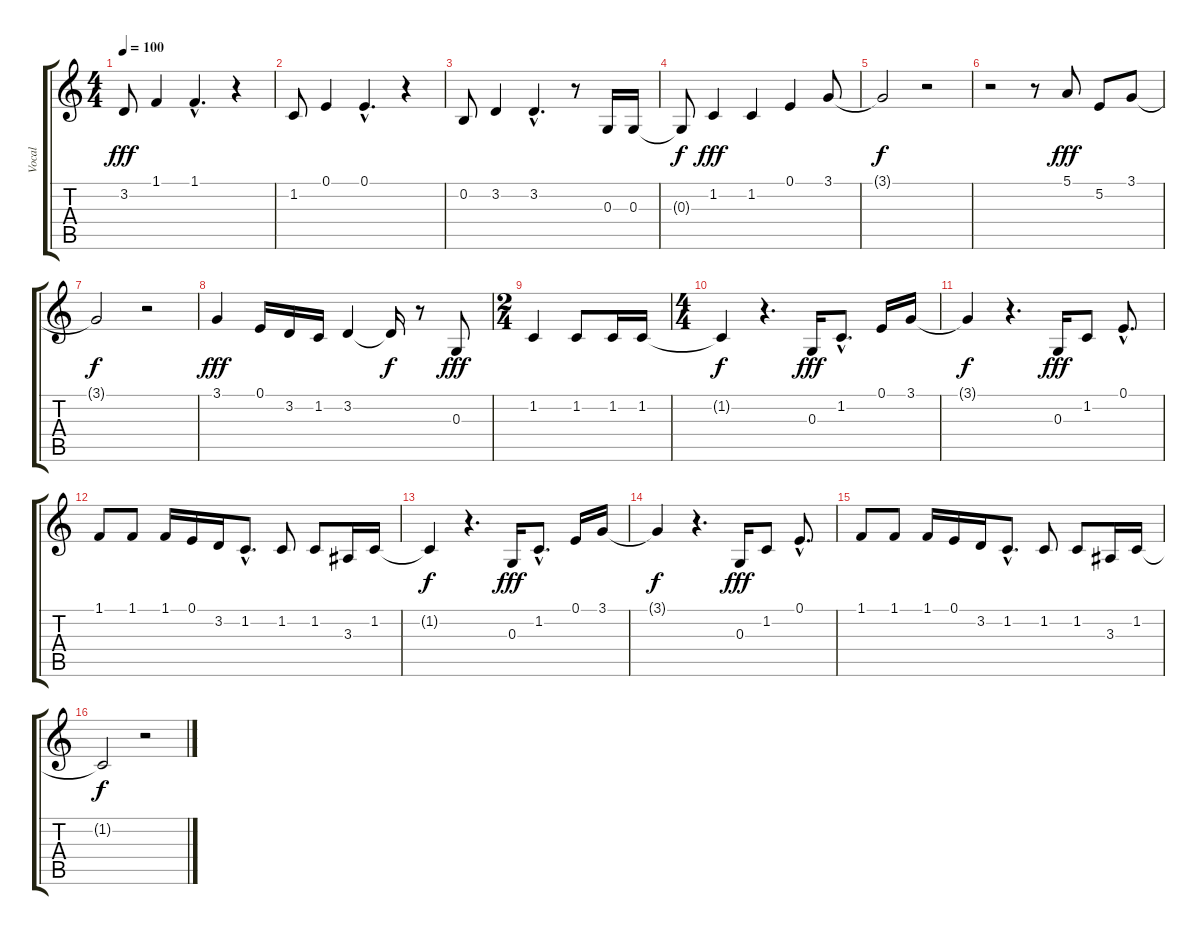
\track ("Vocal" "Vocal") {instrument clarinet}
\staff {score tabs}
\tuning (E4 B3 G3 D3 A2 E2) {hide}
\ts (4 4)
\tempo 100
\clef g2
\ks c
3.2.8{dy fff} 1.1.4 1.1{hac}.4{d} r.4 |
1.2.8 0.1.4 0.1{hac}.4{d} r.4 |
0.2.8 3.2.4 3.2{hac}.4{d} r.8 0.3.16 0.3.16 |
0.3{t}.8{dy f} 1.2.4{dy fff} 1.2.4 0.1.4 3.1.8 |
3.1{t}.2{dy f} r.2 |
r.2 r.8 5.1.8{dy fff} 5.2.8 3.1.8 |
3.1{t}.2{dy f} r.2 |
3.1.4{dy fff} 0.1.16 3.2.16 1.2.16 3.2.4 3.2{t}.16{dy f} r.8 0.3.8{dy fff} |
\ts (2 4)
1.2.4 1.2.8 1.2.16 1.2.16 |
\ts (4 4)
1.2{t}.4{dy f} r.4{d} 0.3.16{dy fff} 1.2{hac}.8{d} 0.1.16 3.1.16 |
3.1{t}.4{dy f} r.4{d} 0.3.16{dy fff} 1.2.8 0.1{hac}.8{d} |
1.1.8 1.1.8 1.1.16 0.1.16 3.2.16 1.2{hac}.8{d} 1.2.8 1.2.8 3.3.16 1.2.16 |
1.2{t}.4{dy f} r.4{d} 0.3.16{dy fff} 1.2{hac}.8{d} 0.1.16 3.1.16 |
3.1{t}.4{dy f} r.4{d} 0.3.16{dy fff} 1.2.8 0.1{hac}.8{d} |
1.1.8 1.1.8 1.1.16 0.1.16 3.2.16 1.2{hac}.8{d} 1.2.8 1.2.8 3.3.16 1.2.16 |
1.2{t}.2{dy f} r.2
